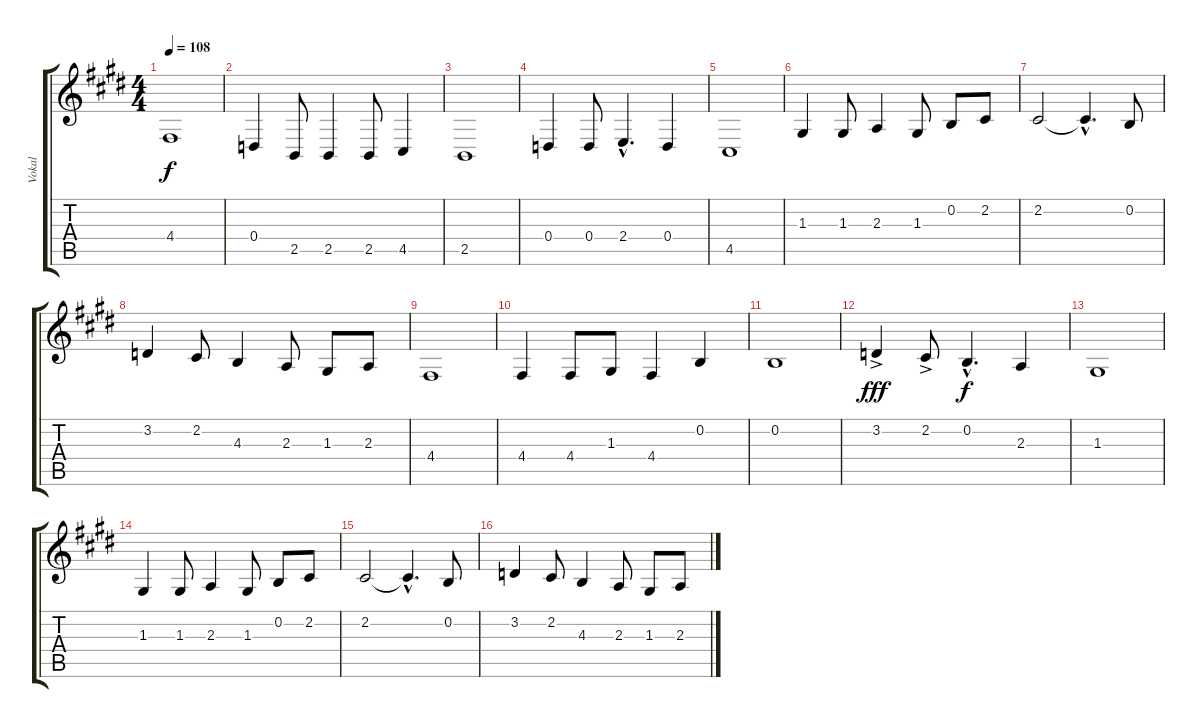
\track ("Vokal" "Vokal") {instrument choiraahs}
\staff {score tabs}
\tuning (E4 B3 G3 D3 A2 E2) {hide}
\ts (4 4)
\tempo 108
\clef g2
\ks c#minor
4.4.1{dy f} |
0.4.4 2.5.8 2.5.4 2.5.8 4.5.4 |
2.5.1 |
0.4.4 0.4.8 2.4{hac}.4{d} 0.4.4 |
4.5.1 |
1.3.4 1.3.8 2.3.4 1.3.8 0.2.8 2.2.8 |
2.2.2 2.2{hac t}.4{d} 0.2.8 |
3.2.4 2.2.8 4.3.4 2.3.8 1.3.8 2.3.8 |
4.4.1 |
4.4.4{balance 11} 4.4.8 1.3.8 4.4.4 0.2.4 |
0.2.1 |
3.2{ac}.4{dy fff} 2.2{ac}.8 0.2{hac}.4{d dy f} 2.3.4 |
1.3.1 |
1.3.4 1.3.8 2.3.4 1.3.8 0.2.8 2.2.8 |
2.2.2 2.2{hac t}.4{d} 0.2.8 |
3.2.4 2.2.8 4.3.4 2.3.8 1.3.8 2.3.8
